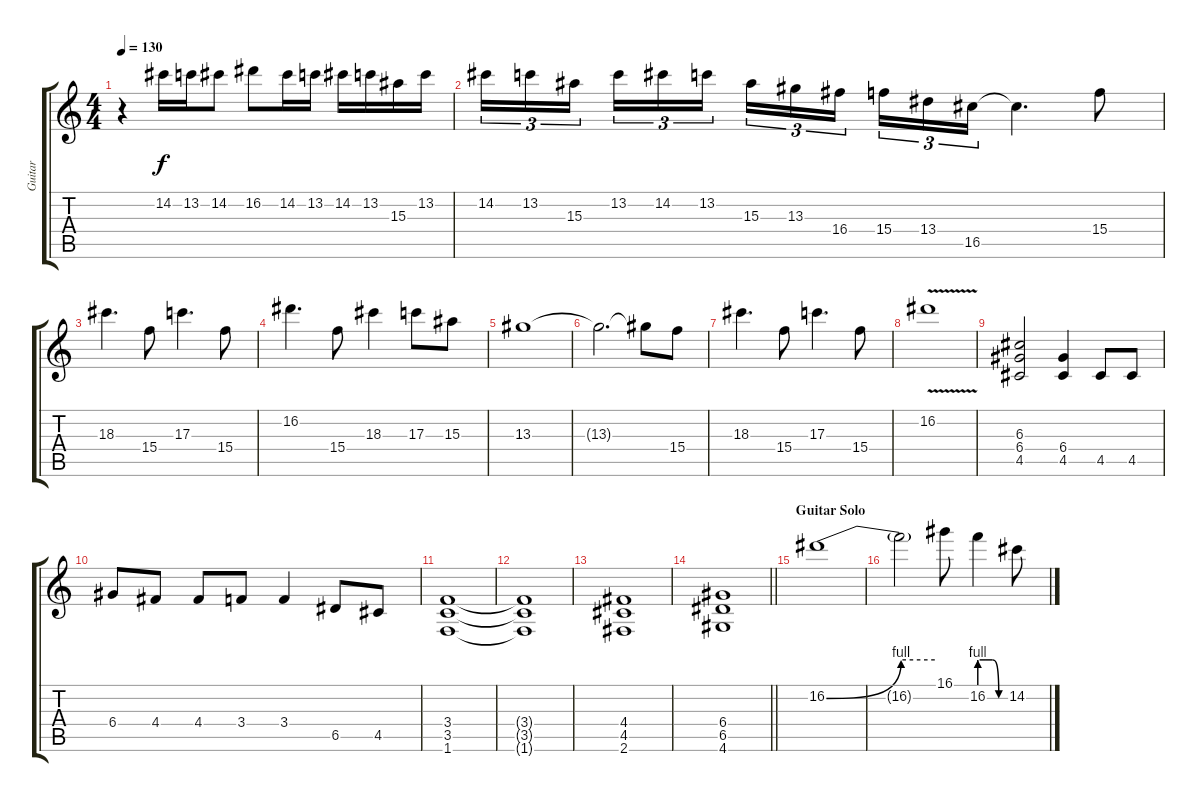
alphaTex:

\track ("Guitar" "Guitar") {instrument electricguitarjazz}
\staff {score tabs}
\tuning (E4 B3 G3 D3 A2 E2) {hide}
\ts (4 4)
\tempo 130
\clef g2
\ks c
r.4{dy f} 14.2.16 13.2.16 14.2.8 16.2.8 14.2.16 13.2.16 14.2.16 13.2.16 15.3.16 13.2.16 |
14.2.16{tu (3 2)} 13.2.16{tu (3 2)} 15.3.16{tu (3 2) beam splitsecondary} 13.2.16{tu (3 2)} 14.2.16{tu (3 2)} 13.2.16{tu (3 2)} 15.3.16{tu (3 2)} 13.3.16{tu (3 2)} 16.4.16{tu (3 2) beam splitsecondary} 15.4.16{tu (3 2)} 13.4.16{tu (3 2)} 16.5.16{tu (3 2)} 16.5{t}.4{d} 15.4.8 |
18.3.4{d} 15.4.8 17.3.4{d} 15.4.8 |
16.2.4{d} 15.4.8 18.3.4 17.3.8 15.3.8 |
13.3.1 |
13.3{t}.2{d} 13.3{t}.8 15.4.8 |
18.3.4{d} 15.4.8 17.3.4{d} 15.4.8 |
16.2{v}.1 |
(6.3 6.4 4.5).2{volume 11 instrument distortionguitar} (6.4 4.5).4 4.5.8 4.5.8 |
6.4.8 4.4.8 4.4.8 3.4.8 3.4.4 6.5.8 4.5.8 |
(3.4 3.5 1.6).1 |
(3.4{t} 3.5{t} 1.6{t}).1 |
(4.4 4.5 2.6).1 |
\barLineRight lightlight
(6.4 6.5 4.6).1 |
\section ("" "Guitar Solo")
16.2{be (bend 0 0 60 4)}.1{volume 16} |
16.2{be (hold 0 4 60 4) t}.2 16.1.8 16.2{be (custom 0 4 15 4 30 4 45 0 60 0)}.4 14.2.8
